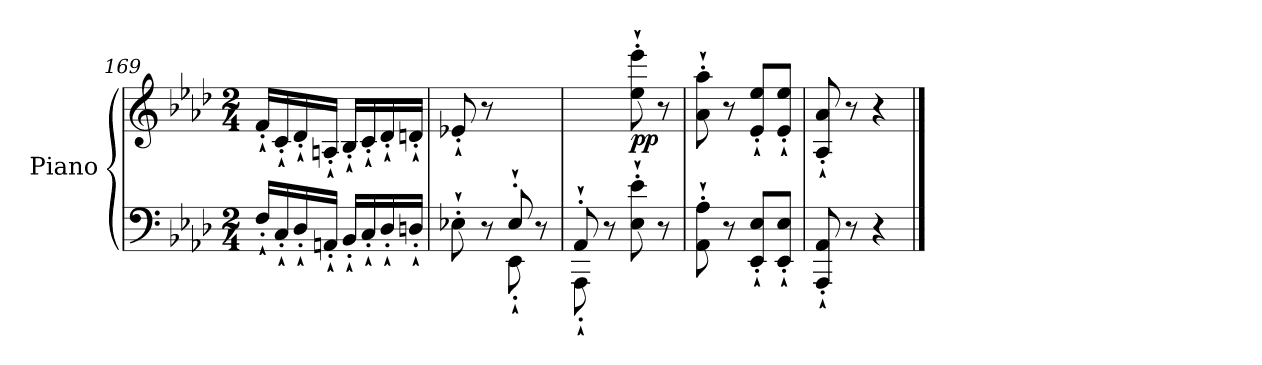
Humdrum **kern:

**kern	**kern	**dynam
*part1	*part1	*part1
*staff2	*staff1	*staff1/2
*I"Piano	*	*
*I'Pno	*	*
*clefF4	*clefG2	*
*k[b-e-a-d-]	*k[b-e-a-d-]	*
*M2/4	*M2/4	*
=169	=169	=169
!	!	!LO:DY:b
16F'`/LL	16f'`/LL	other-dynamics
16C'`/	16c'`/	.
16D-'`/	16d-'`/	.
16AAn'`/JJ	16An'`/JJ	.
16BB-'`/LL	16B-'`/LL	.
16C'`/	16c'`/	.
16D-'`/	16d-'`/	.
16Dn'`/JJ	16dn'`/JJ	.
=170	=170	=170
*^	*	*
4ryy	8E-X'`\	8e-X'`/	.
.	8r	8r	.
8E-'`/	8EE-'`\	8ryy	.
8ryy	8r	8ryy	.
=171	=171	=171	=171
8AA-'`/	8AAA-'`\	8ryy	.
4.ryy	8r	8ryy	.
!	!	!	!LO:DY:b
.	8E-\'` 8e-\'`	8ee-\'` 8eee-\'`	pp
.	8r	8r	.
*v	*v	*	*
=172	=172	=172
8AA-\'` 8A-\'`	8a-\'` 8aa-\'`	.
8r	8r	.
8EE-/'` 8E-/'`L	8e-/'` 8ee-/'`L	.
8EE-/'` 8E-/'`J	8e-/'` 8ee-/'`J	.
!!LO:LB:g=z
=173	=173	=173
8AAA-/'` 8AA-/'`	8A-/'` 8a-/'`	.
8r	8r	.
4r	4r	.
==	==	==
*-	*-	*-
